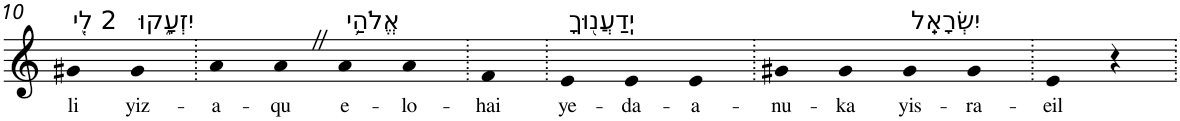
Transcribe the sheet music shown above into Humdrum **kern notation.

**kern	**text
*part1	*part1
*staff1	*staff1
*I"Piano	*
*I'Pno	*
!!LO:PB:g=z
*clefG2	*
*k[]	*
=10	=10
!LO:TX:a:t=2 לִ֖י	!
!	!LO:LY:b
4g#X	li
!LO:TX:a:t=יִזְעָ֑קוּ	!
!	!LO:LY:b
4g#	yiz-
=11.	=11.
!	!LO:LY:b
4a	-a-
!	!LO:LY:b
4aZ	-qu
!LO:TX:a:t=אֱלֹהַ֥י	!
!	!LO:LY:b
4a	e-
!	!LO:LY:b
4a	-lo-
=12.	=12.
!	!LO:LY:b
4f	-hai
=13.	=13.
!LO:TX:a:t=יְֽדַעֲנ֖וּךָ	!
!	!LO:LY:b
4e	ye-
!	!LO:LY:b
4e	-da-
!	!LO:LY:b
4e	-a-
=14.	=14.
!	!LO:LY:b
4g#X	-nu-
!	!LO:LY:b
4g#	-ka
!LO:TX:a:t=יִשְׂרָאֵֽל	!
!	!LO:LY:b
4g#	yis-
!	!LO:LY:b
4g#	-ra-
=15.	=15.
!	!LO:LY:b
4e	-eil
4r	.
=.	=.
*-	*-
